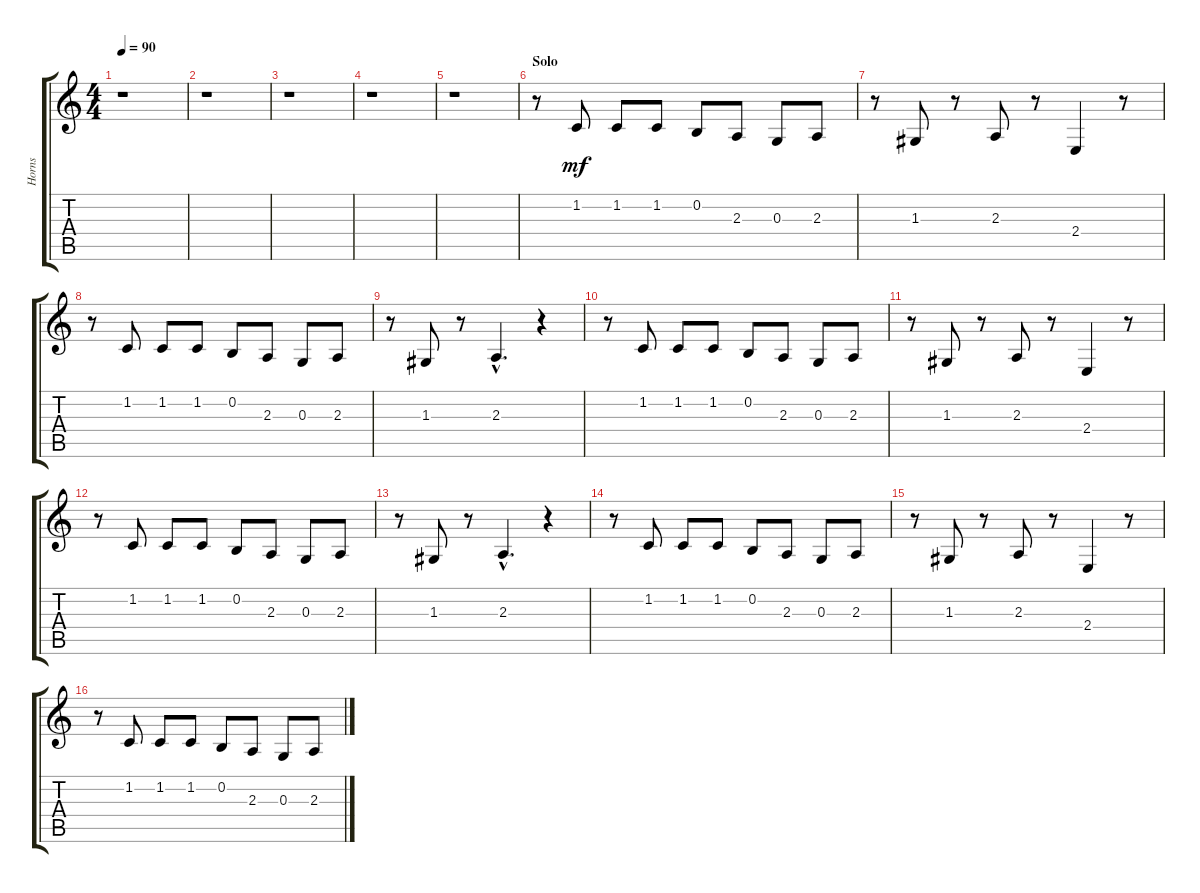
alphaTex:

\track ("Horns" "Horns") {instrument harmonica}
\staff {score tabs}
\tuning (E4 B3 G3 D3 A2 E2) {hide}
\ts (4 4)
\tempo 90
\clef g2
\ks c
r.1{dy mf} |
r.1 |
r.1 |
r.1 |
r.1 |
\section ("" "Solo")
r.8 1.2.8{instrument trumpet} 1.2.8 1.2.8 0.2.8 2.3.8 0.3.8 2.3.8 |
r.8 1.3.8 r.8 2.3.8 r.8 2.4.4 r.8 |
r.8 1.2.8 1.2.8 1.2.8 0.2.8 2.3.8 0.3.8 2.3.8 |
r.8 1.3.8 r.8 2.3{hac}.4{d} r.4 |
r.8 1.2.8{instrument cello} 1.2.8 1.2.8 0.2.8 2.3.8 0.3.8 2.3.8 |
r.8 1.3.8 r.8 2.3.8 r.8 2.4.4 r.8 |
r.8 1.2.8 1.2.8 1.2.8 0.2.8 2.3.8 0.3.8 2.3.8 |
r.8 1.3.8 r.8 2.3{hac}.4{d} r.4 |
r.8 1.2.8{instrument trumpet} 1.2.8 1.2.8 0.2.8 2.3.8 0.3.8 2.3.8 |
r.8 1.3.8 r.8 2.3.8 r.8 2.4.4 r.8 |
r.8 1.2.8 1.2.8 1.2.8 0.2.8 2.3.8 0.3.8 2.3.8
